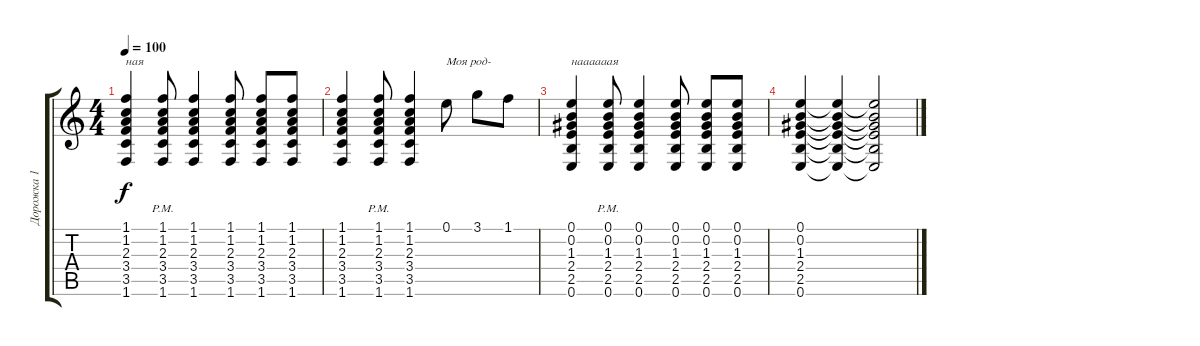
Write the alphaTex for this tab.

\track ("Дорожка 1" "Дорожка 1") {instrument acousticguitarsteel}
\staff {score tabs}
\tuning (E4 B3 G3 D3 A2 E2) {hide}
\ts (4 4)
\tempo 100
\clef g2
\ks c
(1.1 1.2 2.3 3.4 3.5 1.6).4{txt "ная" dy f} (1.1{pm} 1.2{pm} 2.3{pm} 3.4{pm} 3.5{pm} 1.6{pm}).8 (1.1 1.2 2.3 3.4 3.5 1.6).4 (1.1 1.2 2.3 3.4 3.5 1.6).8 (1.1 1.2 2.3 3.4 3.5 1.6).8 (1.1 1.2 2.3 3.4 3.5 1.6).8 |
(1.1 1.2 2.3 3.4 3.5 1.6).4 (1.1{pm} 1.2{pm} 2.3{pm} 3.4{pm} 3.5{pm} 1.6{pm}).8 (1.1 1.2 2.3 3.4 3.5 1.6).4 0.1.8{txt "Моя род-"} 3.1.8 1.1.8 |
(0.1 0.2 1.3 2.4 2.5 0.6).4{txt "наааааая"} (0.1{pm} 0.2{pm} 1.3{pm} 2.4{pm} 2.5{pm} 0.6{pm}).8 (0.1 0.2 1.3 2.4 2.5 0.6).4 (0.1 0.2 1.3 2.4 2.5 0.6).8 (0.1 0.2 1.3 2.4 2.5 0.6).8 (0.1 0.2 1.3 2.4 2.5 0.6).8 |
(0.1 0.2 1.3 2.4 2.5 0.6).4 (0.1{t} 0.2{t} 1.3{t} 2.4{t} 2.5{t} 0.6{t}).4 (0.1{t} 0.2{t} 1.3{t} 2.4{t} 2.5{t} 0.6{t}).2
